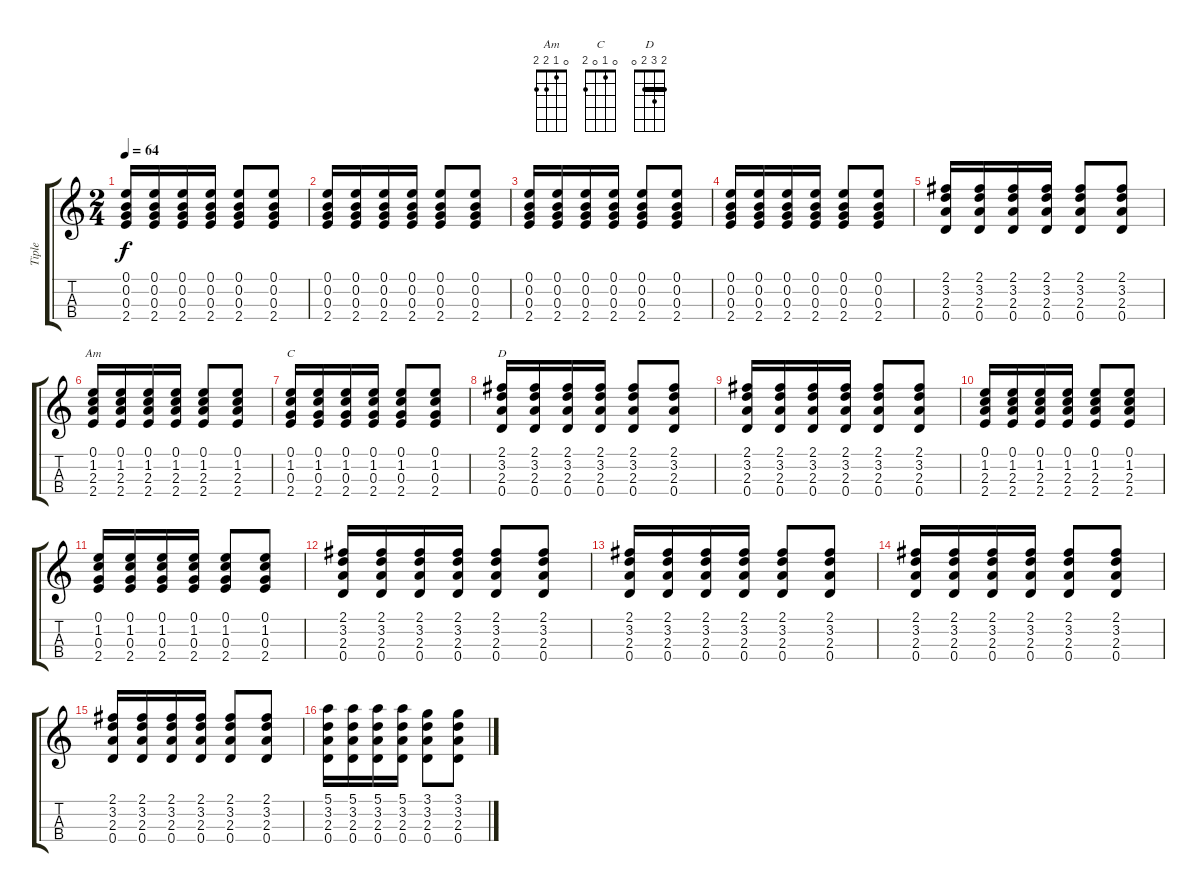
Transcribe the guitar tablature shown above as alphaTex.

\track ("Tiple" "Tiple") {instrument acousticguitarsteel}
\staff {score tabs}
\tuning (E4 B3 G3 D3) {hide}
\chord ("Am" 0 1 2 2)
\chord ("C" 0 1 0 2)
\chord ("D" 2 3 2 0) {barre 2}
\ts (2 4)
\tempo 64
\clef g2
\ks c
(0.1 0.2 0.3 2.4).16{dy f} (0.1 0.2 0.3 2.4).16 (0.1 0.2 0.3 2.4).16 (0.1 0.2 0.3 2.4).16 (0.1 0.2 0.3 2.4).8 (0.1 0.2 0.3 2.4).8 |
(0.1 0.2 0.3 2.4).16 (0.1 0.2 0.3 2.4).16 (0.1 0.2 0.3 2.4).16 (0.1 0.2 0.3 2.4).16 (0.1 0.2 0.3 2.4).8 (0.1 0.2 0.3 2.4).8 |
(0.1 0.2 0.3 2.4).16 (0.1 0.2 0.3 2.4).16 (0.1 0.2 0.3 2.4).16 (0.1 0.2 0.3 2.4).16 (0.1 0.2 0.3 2.4).8 (0.1 0.2 0.3 2.4).8 |
(0.1 0.2 0.3 2.4).16 (0.1 0.2 0.3 2.4).16 (0.1 0.2 0.3 2.4).16 (0.1 0.2 0.3 2.4).16 (0.1 0.2 0.3 2.4).8 (0.1 0.2 0.3 2.4).8 |
(2.1 3.2 2.3 0.4).16 (2.1 3.2 2.3 0.4).16 (2.1 3.2 2.3 0.4).16 (2.1 3.2 2.3 0.4).16 (2.1 3.2 2.3 0.4).8 (2.1 3.2 2.3 0.4).8 |
(0.1 1.2 2.3 2.4).16{ch "Am"} (0.1 1.2 2.3 2.4).16 (0.1 1.2 2.3 2.4).16 (0.1 1.2 2.3 2.4).16 (0.1 1.2 2.3 2.4).8 (0.1 1.2 2.3 2.4).8 |
(0.1 1.2 0.3 2.4).16{ch "C"} (0.1 1.2 0.3 2.4).16 (0.1 1.2 0.3 2.4).16 (0.1 1.2 0.3 2.4).16 (0.1 1.2 0.3 2.4).8 (0.1 1.2 0.3 2.4).8 |
(2.1 3.2 2.3 0.4).16{ch "D"} (2.1 3.2 2.3 0.4).16 (2.1 3.2 2.3 0.4).16 (2.1 3.2 2.3 0.4).16 (2.1 3.2 2.3 0.4).8 (2.1 3.2 2.3 0.4).8 |
(2.1 3.2 2.3 0.4).16 (2.1 3.2 2.3 0.4).16 (2.1 3.2 2.3 0.4).16 (2.1 3.2 2.3 0.4).16 (2.1 3.2 2.3 0.4).8 (2.1 3.2 2.3 0.4).8 |
(0.1 1.2 2.3 2.4).16 (0.1 1.2 2.3 2.4).16 (0.1 1.2 2.3 2.4).16 (0.1 1.2 2.3 2.4).16 (0.1 1.2 2.3 2.4).8 (0.1 1.2 2.3 2.4).8 |
(0.1 1.2 0.3 2.4).16 (0.1 1.2 0.3 2.4).16 (0.1 1.2 0.3 2.4).16 (0.1 1.2 0.3 2.4).16 (0.1 1.2 0.3 2.4).8 (0.1 1.2 0.3 2.4).8 |
(2.1 3.2 2.3 0.4).16 (2.1 3.2 2.3 0.4).16 (2.1 3.2 2.3 0.4).16 (2.1 3.2 2.3 0.4).16 (2.1 3.2 2.3 0.4).8 (2.1 3.2 2.3 0.4).8 |
(2.1 3.2 2.3 0.4).16 (2.1 3.2 2.3 0.4).16 (2.1 3.2 2.3 0.4).16 (2.1 3.2 2.3 0.4).16 (2.1 3.2 2.3 0.4).8 (2.1 3.2 2.3 0.4).8 |
(2.1 3.2 2.3 0.4).16 (2.1 3.2 2.3 0.4).16 (2.1 3.2 2.3 0.4).16 (2.1 3.2 2.3 0.4).16 (2.1 3.2 2.3 0.4).8 (2.1 3.2 2.3 0.4).8 |
(2.1 3.2 2.3 0.4).16 (2.1 3.2 2.3 0.4).16 (2.1 3.2 2.3 0.4).16 (2.1 3.2 2.3 0.4).16 (2.1 3.2 2.3 0.4).8 (2.1 3.2 2.3 0.4).8 |
(5.1 3.2 2.3 0.4).16 (5.1 3.2 2.3 0.4).16 (5.1 3.2 2.3 0.4).16 (5.1 3.2 2.3 0.4).16 (3.1 3.2 2.3 0.4).8 (3.1 3.2 2.3 0.4).8
